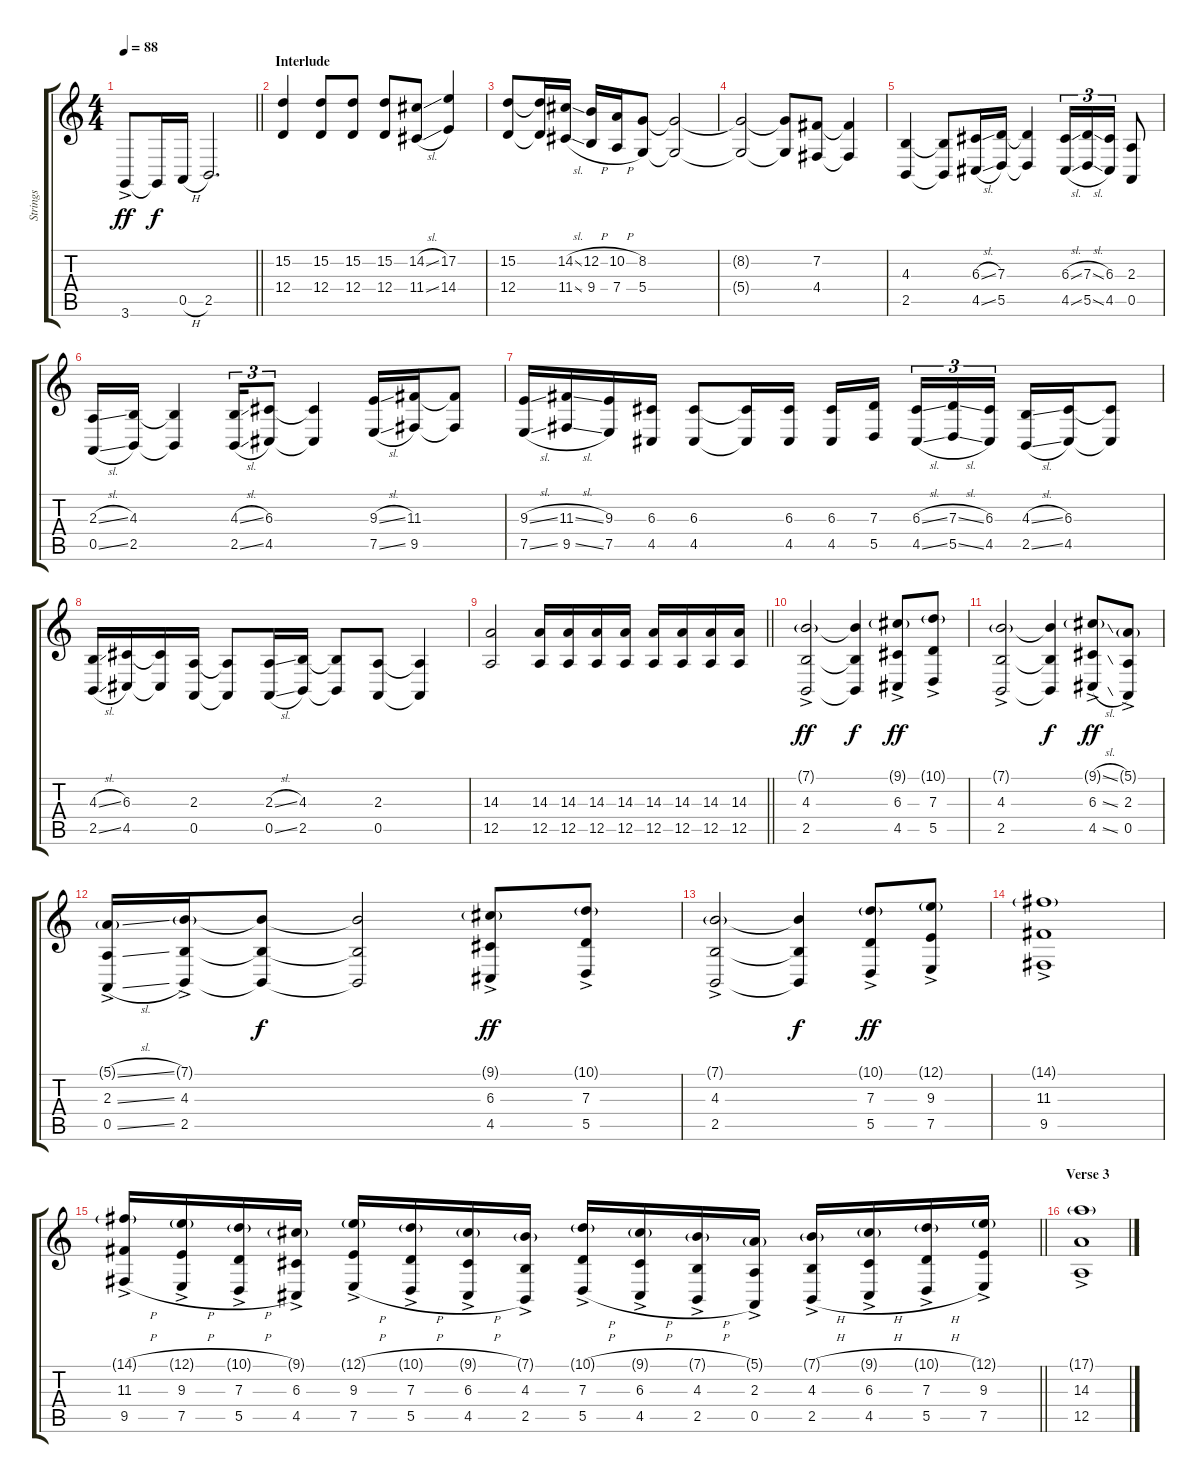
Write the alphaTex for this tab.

\track ("Strings" "Strings") {instrument stringensemble1}
\staff {score tabs}
\tuning (E4 B3 G3 D3 A2 E2) {hide}
\ts (4 4)
\tempo 88
\clef g2
\barLineRight lightlight
\ks c
3.6{ac}.8{dy ff} 3.6{t}.16{dy f} 0.5{h}.16 2.5.2{d} |
\section ("" "Interlude")
(15.2 12.4).4 (15.2 12.4).8 (15.2 12.4).8 (15.2 12.4).8 (14.2{sl} 11.4{sl}).8 (17.2 14.4).4 |
(15.2 12.4).8 (15.2{t} 12.4{t}).16 (14.2{sl} 11.4{sl}).16 (12.2{h} 9.4{h}).16 (10.2{h} 7.4{h}).16 (8.2 5.4).8 (8.2{t} 5.4{t}).2 |
(8.2{t} 5.4{t}).2 (8.2{t} 5.4{t}).8 (7.2 4.4).8 (7.2{t} 4.4{t}).4 |
(4.3 2.5).4 (4.3{t} 2.5{t}).8 (6.3{sl} 4.5{sl}).16 (7.3 5.5).16 (7.3{t} 5.5{t}).4 (6.3{sl} 4.5{sl}).16{tu (3 2)} (7.3{sl} 5.5{sl}).16{tu (3 2)} (6.3 4.5).16{tu (3 2)} (2.3 0.5).8 |
(2.3{sl} 0.5{sl}).16 (4.3 2.5).16 (4.3{t} 2.5{t}).4 (4.3{sl} 2.5{sl}).16{tu (3 2)} (6.3 4.5).8{tu (3 2)} (6.3{t} 4.5{t}).4 (9.3{sl} 7.5{sl}).16 (11.3 9.5).16 (11.3{t} 9.5{t}).8 |
(9.3{sl} 7.5{sl}).16 (11.3{sl} 9.5{sl}).16 (9.3 7.5).16 (6.3 4.5).16 (6.3 4.5).8 (6.3{t} 4.5{t}).16 (6.3 4.5).16 (6.3 4.5).16 (7.3 5.5).16{beam splitsecondary} (6.3{sl} 4.5{sl}).16{tu (3 2)} (7.3{sl} 5.5{sl}).16{tu (3 2)} (6.3 4.5).16{tu (3 2)} (4.3{sl} 2.5{sl}).16 (6.3 4.5).16 (6.3{t} 4.5{t}).8 |
(4.3{sl} 2.5{sl}).16 (6.3 4.5).16 (6.3{t} 4.5{t}).16 (2.3 0.5).16 (2.3{t} 0.5{t}).8 (2.3{sl} 0.5{sl}).16 (4.3 2.5).16 (4.3{t} 2.5{t}).8 (2.3 0.5).8 (2.3{t} 0.5{t}).4 |
\barLineRight lightlight
(14.3 12.5).2 (14.3 12.5).16 (14.3 12.5).16 (14.3 12.5).16 (14.3 12.5).16 (14.3 12.5).16 (14.3 12.5).16 (14.3 12.5).16 (14.3 12.5).16 |
(7.1{g} 4.3{ac} 2.5{ac}).2{dy ff} (7.1{t} 4.3{t} 2.5{t}).4{dy f} (9.1{g} 6.3{ac} 4.5{ac}).8{dy ff} (10.1{g} 7.3{ac} 5.5{ac}).8 |
(7.1{g} 4.3{ac} 2.5{ac}).2 (7.1{t} 4.3{t} 2.5{t}).4{dy f} (9.1{sl g} 6.3{sl ac} 4.5{sl ac}).8{dy ff} (5.1{g} 2.3{ac} 0.5{ac}).8 |
(5.1{sl g} 2.3{sl ac} 0.5{sl ac}).16 (7.1{g} 4.3{ac} 2.5{ac}).16 (7.1{t} 4.3{t} 2.5{t}).8{dy f} (7.1{t} 4.3{t} 2.5{t}).2 (9.1{g} 6.3{ac} 4.5{ac}).8{dy ff} (10.1{g} 7.3{ac} 5.5{ac}).8 |
(7.1{g} 4.3{ac} 2.5{ac}).2 (7.1{t} 4.3{t} 2.5{t}).4{dy f} (10.1{g} 7.3{ac} 5.5{ac}).8{dy ff} (12.1{g} 9.3{ac} 7.5{ac}).8 |
(14.1{g} 11.3{ac} 9.5{ac}).1 |
\barLineRight lightlight
(14.1{h g} 11.3{h ac} 9.5{h ac}).16 (12.1{h g} 9.3{h ac} 7.5{h ac}).16 (10.1{h g} 7.3{h ac} 5.5{h ac}).16 (9.1{g} 6.3{ac} 4.5{ac}).16 (12.1{h g} 9.3{h ac} 7.5{h ac}).16 (10.1{h g} 7.3{h ac} 5.5{h ac}).16 (9.1{h g} 6.3{h ac} 4.5{h ac}).16 (7.1{g} 4.3{ac} 2.5{ac}).16 (10.1{h g} 7.3{h ac} 5.5{h ac}).16 (9.1{h g} 6.3{h ac} 4.5{h ac}).16 (7.1{h g} 4.3{h ac} 2.5{h ac}).16 (5.1{g} 2.3{ac} 0.5{ac}).16 (7.1{h g} 4.3{h ac} 2.5{h ac}).16 (9.1{h g} 6.3{h ac} 4.5{h ac}).16 (10.1{h g} 7.3{h ac} 5.5{h ac}).16 (12.1{g} 9.3{ac} 7.5{ac}).16 |
\section ("" "Verse 3")
(17.1{g} 14.3{ac} 12.5{ac}).1
